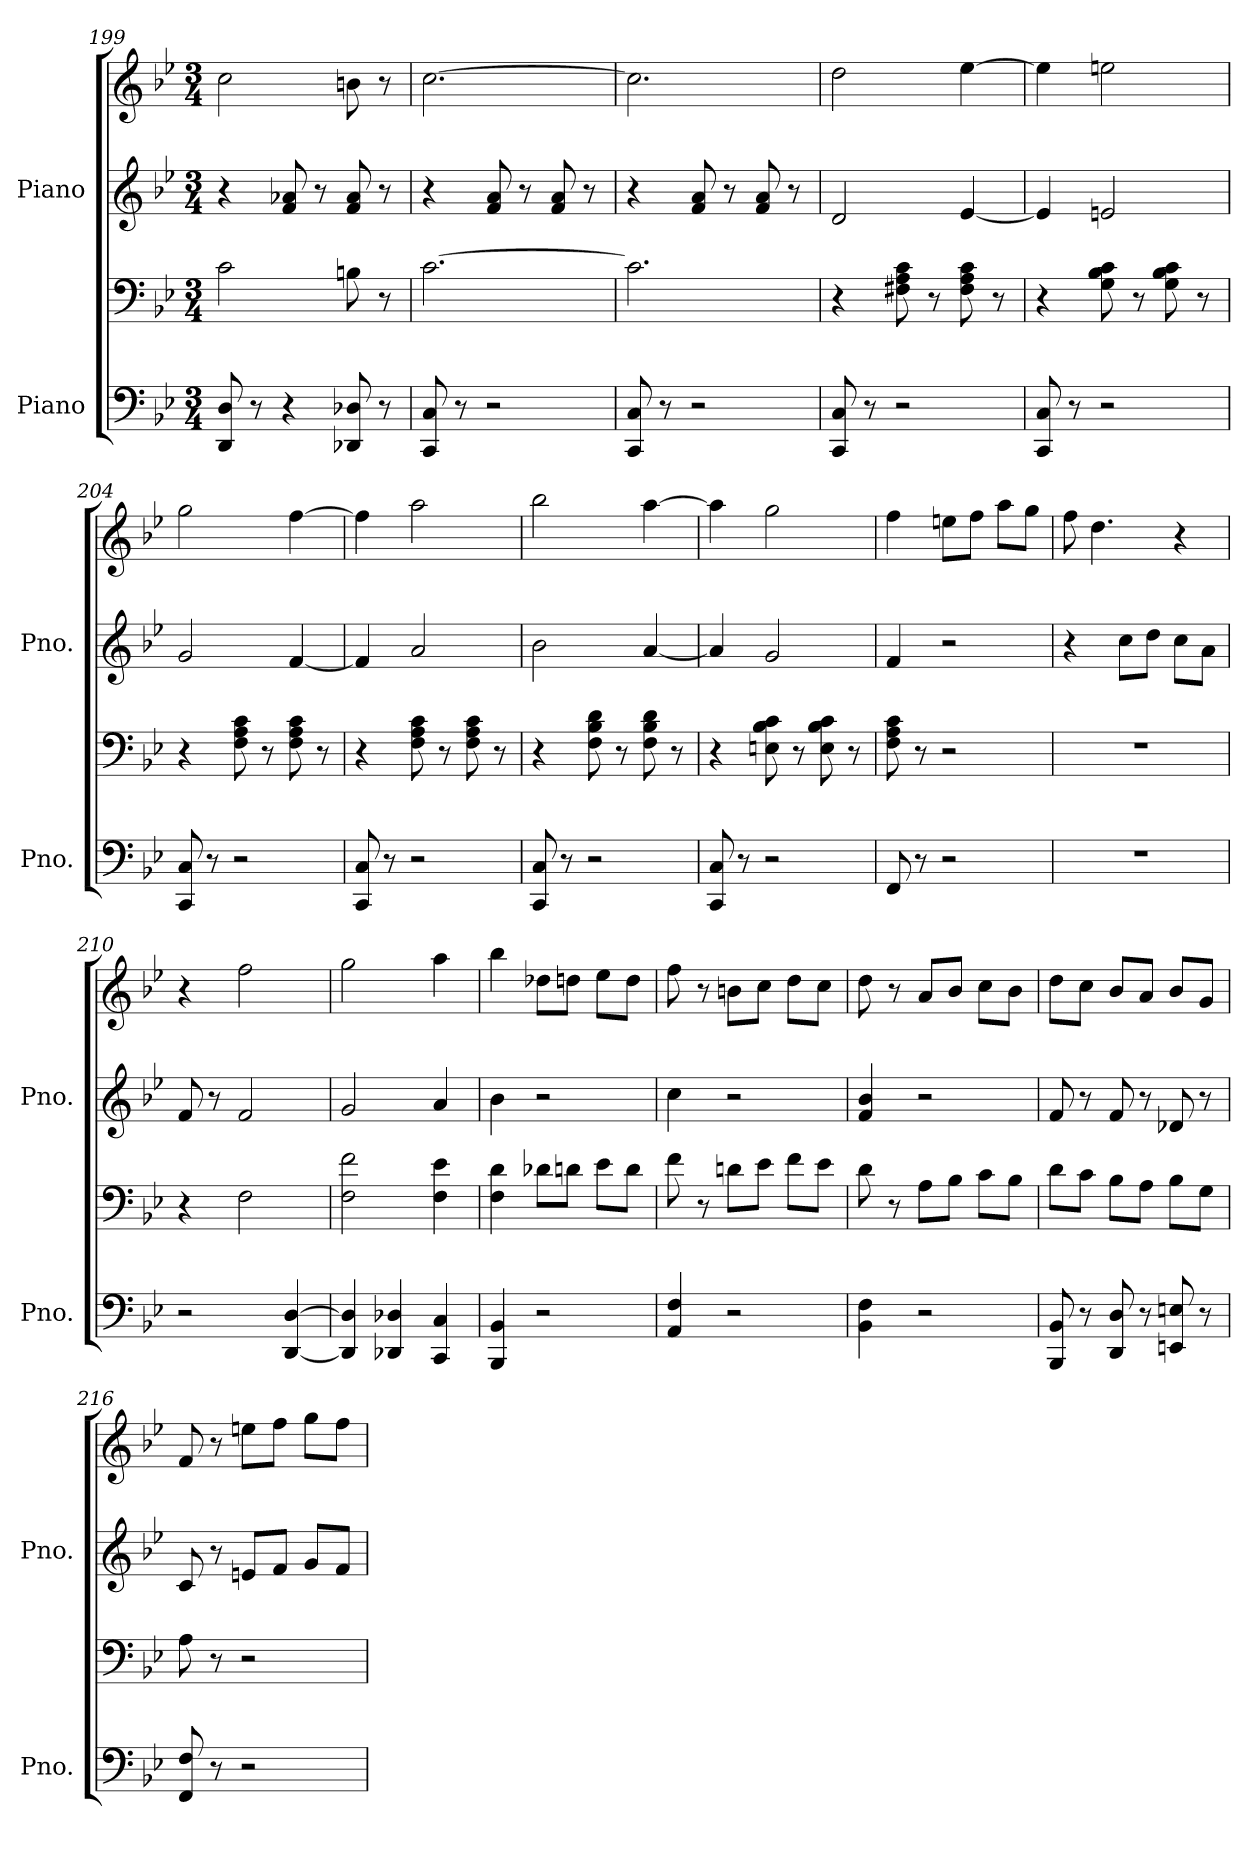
**kern	**kern	**kern	**kern
*part2	*part2	*part1	*part1
*staff4	*staff3	*staff2	*staff1
*I"Piano	*	*I"Piano	*
*I'Pno.	*	*I'Pno.	*
!!LO:PB:g=z
*clefF4	*clefF4	*clefG2	*clefG2
*k[b-e-]	*k[b-e-]	*k[b-e-]	*k[b-e-]
*M3/4	*M3/4	*M3/4	*M3/4
=199	=199	=199	=199
8DD/ 8D/	2c\	4r	2cc\
8r	.	.	.
4r	.	8f/ 8a-X/	.
.	.	8r	.
8DD-X/ 8D-X/	8Bn\	8f/ 8a-/	8bn\
8r	8r	8r	8r
=200	=200	=200	=200
8CC/ 8C/	[2.c\	4r	[2.cc\
8r	.	.	.
2r	.	8f/ 8a/	.
.	.	8r	.
.	.	8f/ 8a/	.
.	.	8r	.
=201	=201	=201	=201
8CC/ 8C/	2.c\]	4r	2.cc\]
8r	.	.	.
2r	.	8f/ 8a/	.
.	.	8r	.
.	.	8f/ 8a/	.
.	.	8r	.
=202	=202	=202	=202
8CC/ 8C/	4r	2d/	2dd\
8r	.	.	.
2r	8F#X\ 8A\ 8c\	.	.
.	8r	.	.
.	8F#\ 8A\ 8c\	[4e-/	[4ee-\
.	8r	.	.
=203	=203	=203	=203
8CC/ 8C/	4r	4e-/]	4ee-\]
8r	.	.	.
2r	8G\ 8B-\ 8c\	2en/	2een\
.	8r	.	.
.	8G\ 8B-\ 8c\	.	.
.	8r	.	.
=204	=204	=204	=204
8CC/ 8C/	4r	2g/	2gg\
8r	.	.	.
2r	8F\ 8A\ 8c\	.	.
.	8r	.	.
.	8F\ 8A\ 8c\	[4f/	[4ff\
.	8r	.	.
!!LO:LB:g=z
=205	=205	=205	=205
8CC/ 8C/	4r	4f/]	4ff\]
8r	.	.	.
2r	8F\ 8A\ 8c\	2a/	2aa\
.	8r	.	.
.	8F\ 8A\ 8c\	.	.
.	8r	.	.
=206	=206	=206	=206
8CC/ 8C/	4r	2b-\	2bb-\
8r	.	.	.
2r	8F\ 8B-\ 8d\	.	.
.	8r	.	.
.	8F\ 8B-\ 8d\	[4a/	[4aa\
.	8r	.	.
=207	=207	=207	=207
8CC/ 8C/	4r	4a/]	4aa\]
8r	.	.	.
2r	8En\ 8B-\ 8c\	2g/	2gg\
.	8r	.	.
.	8E\ 8B-\ 8c\	.	.
.	8r	.	.
=208	=208	=208	=208
8FF/	8F\ 8A\ 8c\	4f/	4ff\
8r	8r	.	.
2r	2r	2r	8een\L
.	.	.	8ff\J
.	.	.	8aa\L
.	.	.	8gg\J
=209	=209	=209	=209
2.r	2.r	4r	8ff\
.	.	.	4.dd\
.	.	8cc\L	.
.	.	8dd\J	.
.	.	8cc\L	4r
.	.	8a\J	.
=210	=210	=210	=210
2r	4r	8f/	4r
.	.	8r	.
.	2F\	2f/	2ff\
[4DD/ [4D/	.	.	.
!!LO:LB:g=z
=211	=211	=211	=211
4DD/] 4D/]	2F\ 2f\	2g/	2gg\
4DD-X/ 4D-X/	.	.	.
4CC/ 4C/	4F\ 4e-\	4a/	4aa\
=212	=212	=212	=212
4BBB-/ 4BB-/	4F\ 4d\	4b-\	4bb-\
2r	8d-X\L	2r	8dd-X\L
.	8dn\J	.	8ddn\J
.	8e-\L	.	8ee-\L
.	8d\J	.	8dd\J
=213	=213	=213	=213
4AA/ 4F/	8f\	4cc\	8ff\
.	8r	.	8r
2r	8dn\L	2r	8bn\L
.	8e-\J	.	8cc\J
.	8f\L	.	8dd\L
.	8e-\J	.	8cc\J
=214	=214	=214	=214
4BB-\ 4F\	8d\	4f/ 4b-/	8dd\
.	8r	.	8r
2r	8A\L	2r	8a/L
.	8B-\J	.	8b-/J
.	8c\L	.	8cc\L
.	8B-\J	.	8b-\J
=215	=215	=215	=215
8BBB-/ 8BB-/	8d\L	8f/	8dd\L
8r	8c\J	8r	8cc\J
8DD/ 8D/	8B-\L	8f/	8b-/L
8r	8A\J	8r	8a/J
8EEn/ 8En/	8B-\L	8d-X/	8b-/L
8r	8G\J	8r	8g/J
=216	=216	=216	=216
8FF/ 8F/	8A\	8c/	8f/
8r	8r	8r	8r
2r	2r	8en/L	8een\L
.	.	8f/J	8ff\J
.	.	8g/L	8gg\L
.	.	8f/J	8ff\J
=	=	=	=
*-	*-	*-	*-
